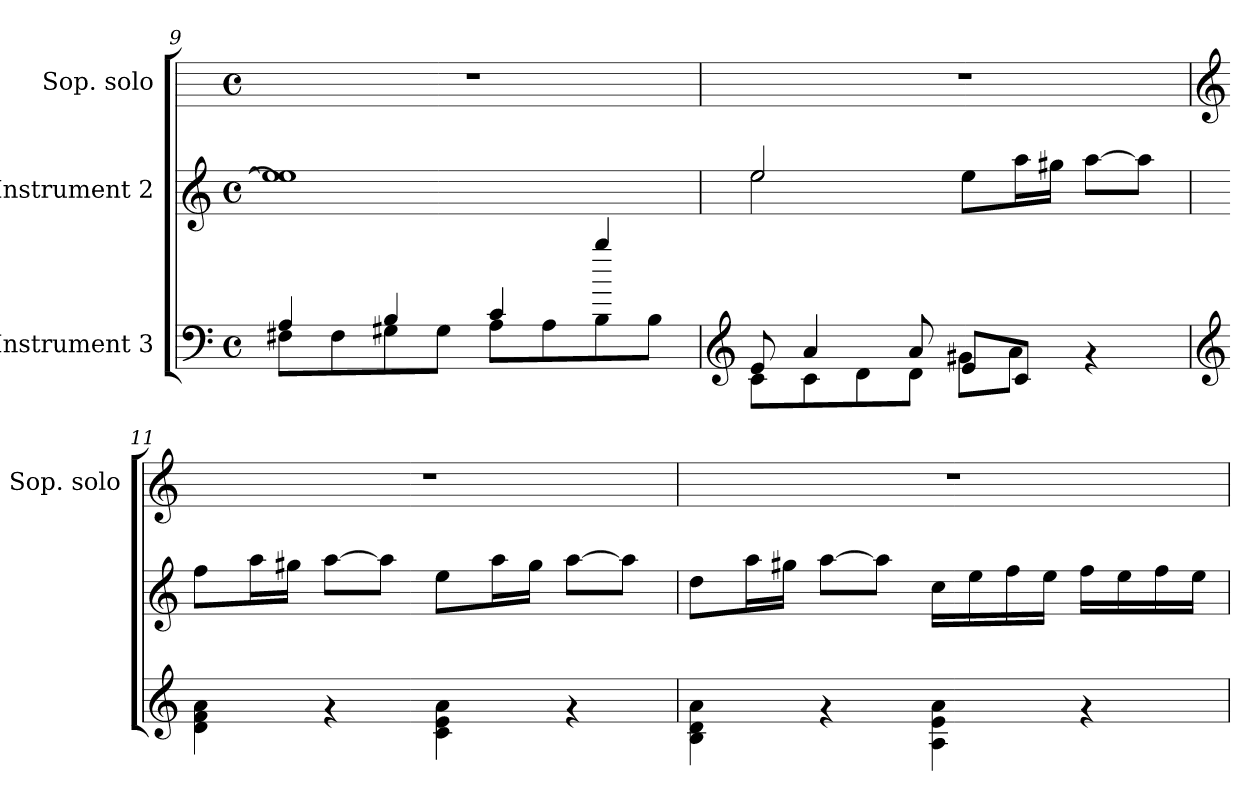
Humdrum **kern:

**kern	**kern	**kern
*part3	*part2	*part1
*staff3	*staff2	*staff1
*I"Instrument 3	*I"Instrument 2	*I"Sop. solo
*	*	*I'Sop. solo
!!LO:LB:g=z
*clefF4	*clefG2	*
*k[]	*k[]	*k[]
*C:	*C:	*C:
*M4/4	*M4/4	*M4/4
*met(c)	*met(c)	*met(c)
=9	=9	=9
*^	*	*
4A/	8F#X\L	1ee] 1ee]	1r
.	8F#\	.	.
4B/	8G#X\	.	.
.	8G#\J	.	.
4c/	8A\L	.	.
.	8A\	.	.
4bb/	8B\	.	.
.	8B\J	.	.
=10	=10	=10	=10
*clefG2	*	*	*
*	*	*^	*
8e/	8c\L	2ee/	2ee\	1r
4a/	8c\	.	.	.
.	8d\	.	.	.
8a/	8d\J	.	.	.
8e/L	8g#X\L	2ryy	8ee\L	.
8c/J	8a\J	.	16aa\	.
.	.	.	16gg#X\J	.
4rf	4ryy	.	[>8aa\L	.
.	.	.	8aa\J]	.
*v	*v	*	*	*
*	*v	*v	*
!!LO:LB:g=z
=11	=11	=11
*clefG2	*	*clefG2
4f\ 4d\ 4a\	8ff\L	1r
.	16aa\	.
.	16gg#X\J	.
4rf	[>8aa\L	.
.	8aa\J]	.
4e\ 4c\ 4a\	8ee\L	.
.	16aa\	.
.	16gg#\J	.
4rf	[>8aa\L	.
.	8aa\J]	.
=12	=12	=12
4a\ 4d\ 4B\	8dd\L	1r
.	16aa\	.
.	16gg#X\J	.
4rf	[>8aa\L	.
.	8aa\J]	.
4a\ 4e\ 4A\	16cc\L	.
.	16ee\	.
.	16ff\	.
.	16ee\J	.
4rf	16ff\L	.
.	16ee\	.
.	16ff\	.
.	16ee\J	.
=	=	=
*-	*-	*-
